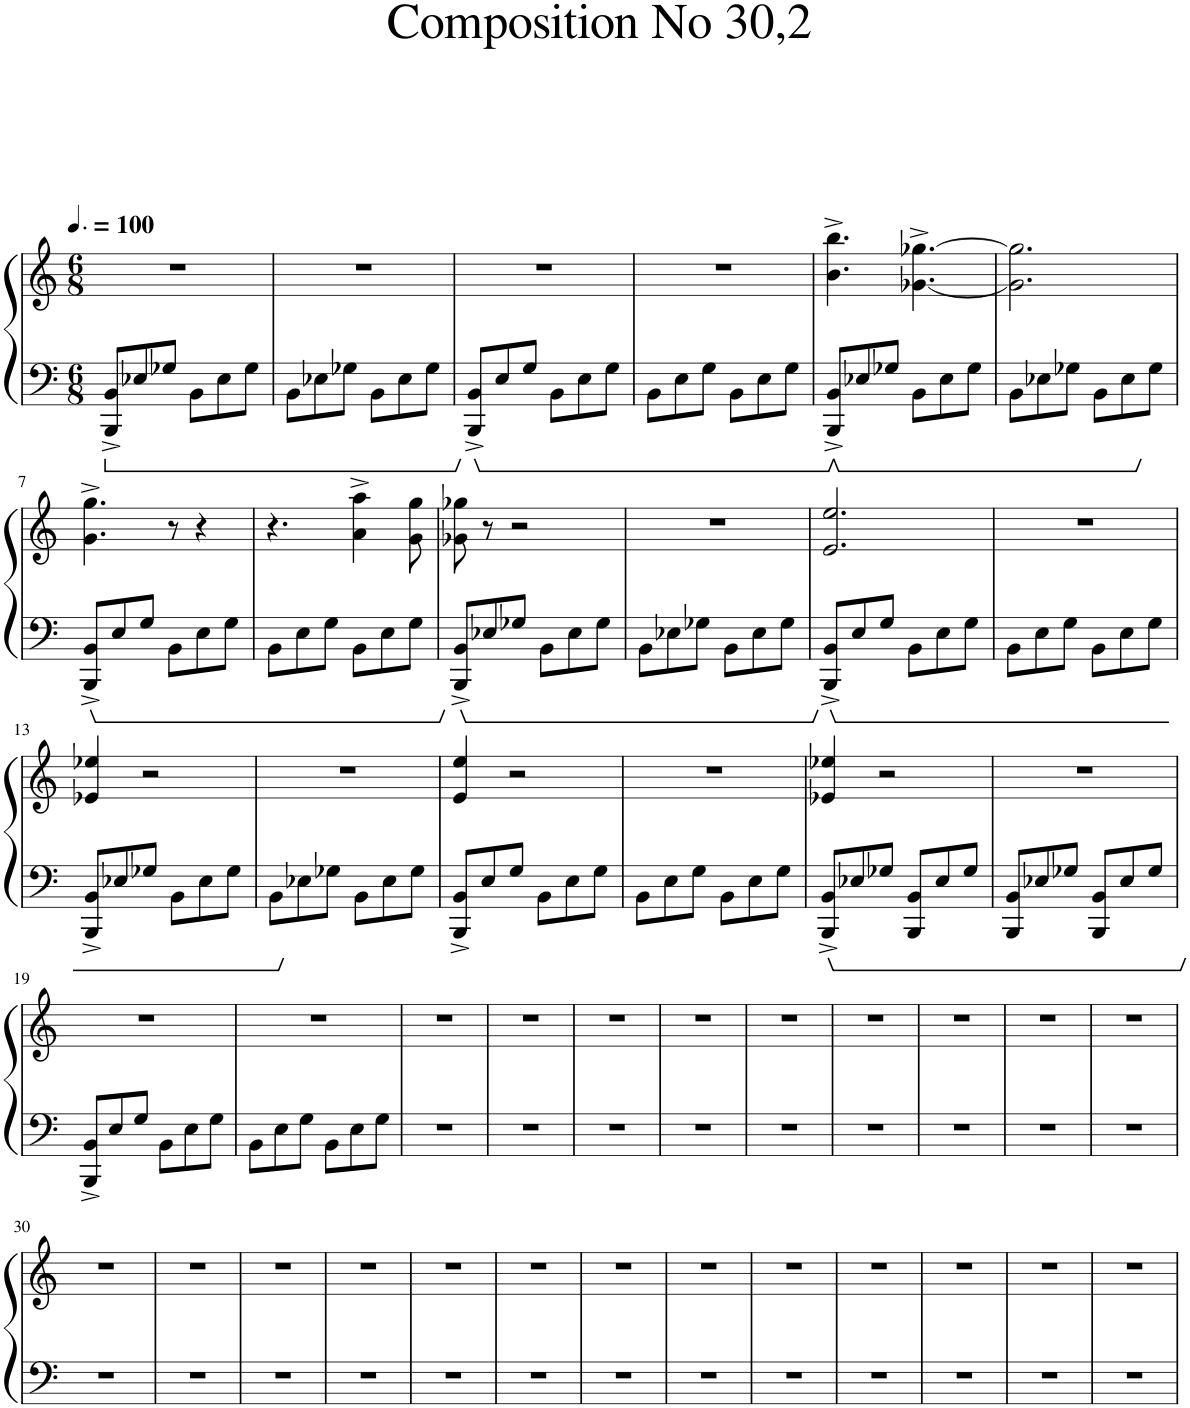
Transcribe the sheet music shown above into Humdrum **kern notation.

**kern	**kern
*part1	*part1
*staff2	*staff1
*I"Piano	*
*I'Pno.	*
*clefF4	*clefG2
*k[]	*k[]
*M6/8	*M6/8
*MM150	*MM150
=1	=1
8BBB/^ 8BB/^L	2.r
8E-X/	.
8G-X/J	.
8BB\L	.
8E-\	.
8G-\J	.
=2	=2
8BB\L	2.r
8E-X\	.
8G-X\J	.
8BB\L	.
8E-\	.
8G-\J	.
=3	=3
8BBB/^ 8BB/^L	2.r
8E/	.
8G/J	.
8BB\L	.
8E\	.
8G\J	.
=4	=4
8BB\L	2.r
8E\	.
8G\J	.
8BB\L	.
8E\	.
8G\J	.
=5	=5
8BBB/^ 8BB/^L	4.b\^ 4.bb\^
8E-X/	.
8G-X/J	.
8BB\L	[4.g-X\^ [4.gg-X\^
8E-\	.
8G-\J	.
=6	=6
8BB\L	2.g-\] 2.gg-\]
8E-X\	.
8G-X\J	.
8BB\L	.
8E-\	.
8G-\J	.
!!LO:LB:g=z
=7	=7
8BBB/^ 8BB/^L	4.g\^ 4.gg\^
8E/	.
8G/J	.
8BB\L	8r
8E\	4r
8G\J	.
=8	=8
8BB\L	4.r
8E\	.
8G\J	.
8BB\L	4a\^ 4aa\^
8E\	.
8G\J	8g\ 8gg\
=9	=9
8BBB/^ 8BB/^L	8g-X\ 8gg-X\
8E-X/	8r
8G-X/J	2r
8BB\L	.
8E-\	.
8G-\J	.
=10	=10
8BB\L	2.r
8E-X\	.
8G-X\J	.
8BB\L	.
8E-\	.
8G-\J	.
=11	=11
8BBB/^ 8BB/^L	2.e/ 2.ee/
8E/	.
8G/J	.
8BB\L	.
8E\	.
8G\J	.
=12	=12
8BB\L	2.r
8E\	.
8G\J	.
8BB\L	.
8E\	.
8G\J	.
!!LO:LB:g=z
=13	=13
8BBB/^ 8BB/^L	4e-X/ 4ee-X/
8E-X/	.
8G-X/J	2r
8BB\L	.
8E-\	.
8G-\J	.
=14	=14
8BB\L	2.r
8E-X\	.
8G-X\J	.
8BB\L	.
8E-\	.
8G-\J	.
=15	=15
8BBB/^ 8BB/^L	4e/ 4ee/
8E/	.
8G/J	2r
8BB\L	.
8E\	.
8G\J	.
=16	=16
8BB\L	2.r
8E\	.
8G\J	.
8BB\L	.
8E\	.
8G\J	.
=17	=17
8BBB/^ 8BB/^L	4e-X/ 4ee-X/
8E-X/	.
8G-X/J	2r
8BBB/ 8BB/L	.
8E-/	.
8G-/J	.
=18	=18
8BBB/ 8BB/L	2.r
8E-X/	.
8G-X/J	.
8BBB/ 8BB/L	.
8E-/	.
8G-/J	.
!!LO:LB:g=z
=19	=19
8BBB/^ 8BB/^L	2.r
8E/	.
8G/J	.
8BB\L	.
8E\	.
8G\J	.
=20	=20
8BB\L	2.r
8E\	.
8G\J	.
8BB\L	.
8E\	.
8G\J	.
=21	=21
2.r	2.r
=22	=22
2.r	2.r
=23	=23
2.r	2.r
=24	=24
2.r	2.r
=25	=25
2.r	2.r
=26	=26
2.r	2.r
=27	=27
2.r	2.r
=28	=28
2.r	2.r
=29	=29
2.r	2.r
!!LO:LB:g=z
=30	=30
2.r	2.r
=31	=31
2.r	2.r
=32	=32
2.r	2.r
=33	=33
2.r	2.r
=34	=34
2.r	2.r
=35	=35
2.r	2.r
=36	=36
2.r	2.r
=37	=37
2.r	2.r
=38	=38
2.r	2.r
=39	=39
2.r	2.r
=40	=40
2.r	2.r
=41	=41
2.r	2.r
=42	=42
2.r	2.r
=	=
*-	*-
